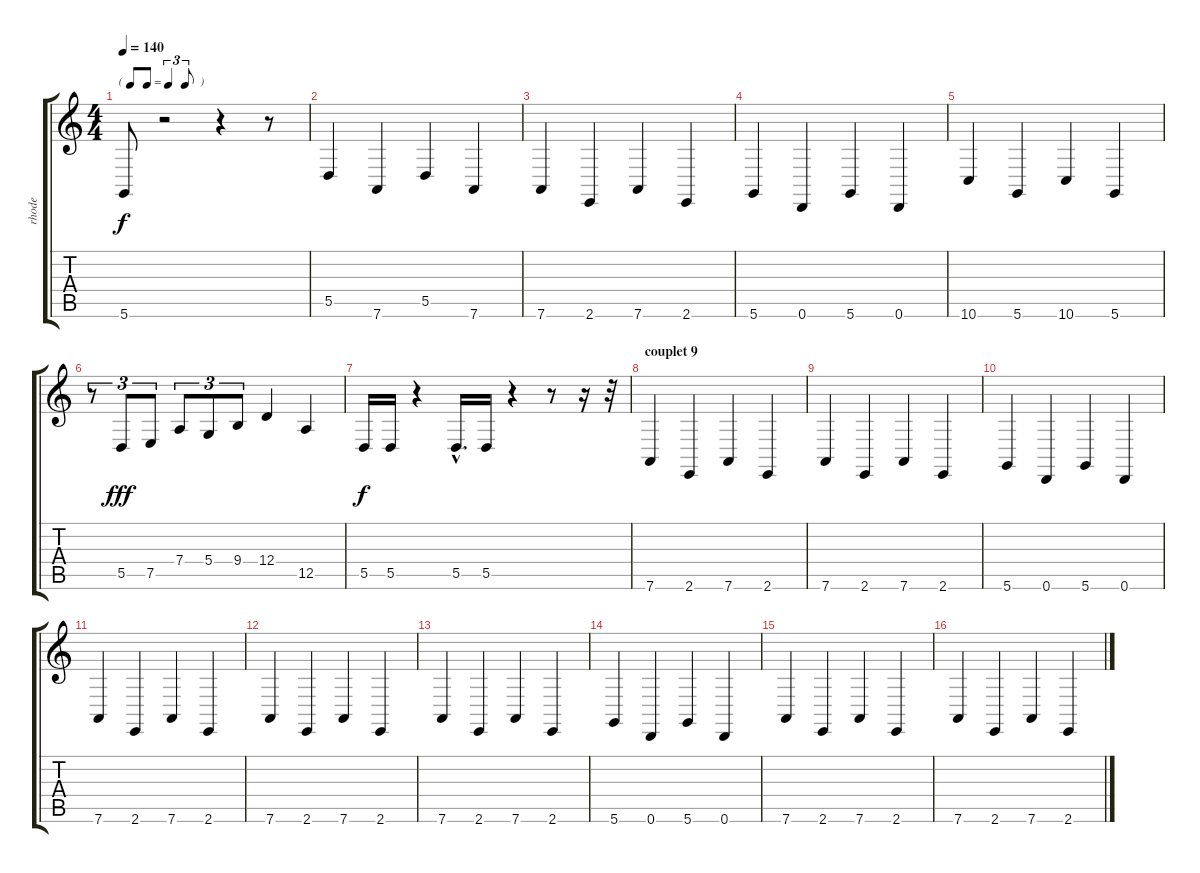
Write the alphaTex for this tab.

\track ("rhode" "rhode") {instrument electricpiano1}
\staff {score tabs}
\tuning (E4 B3 G3 D3 A2 D2) {hide}
\ts (4 4)
\tf triplet8th
\tempo 140
\clef g2
\ks c
5.6.8{dy f} r.2 r.4 r.8 |
5.5.4 7.6.4 5.5.4 7.6.4 |
7.6.4 2.6.4 7.6.4 2.6.4 |
5.6.4 0.6.4 5.6.4 0.6.4 |
10.6.4 5.6.4 10.6.4 5.6.4 |
r.8{tu (3 2)} 5.5.8{tu (3 2) dy fff} 7.5.8{tu (3 2)} 7.4.8{tu (3 2)} 5.4.8{tu (3 2)} 9.4.8{tu (3 2)} 12.4.4 12.5.4 |
5.5.16{dy f} 5.5.16 r.4 5.5{hac}.16{d} 5.5.16 r.4 r.8 r.16 r.32 |
\section ("" "couplet 9")
7.6.4 2.6.4 7.6.4 2.6.4 |
7.6.4 2.6.4 7.6.4 2.6.4 |
5.6.4 0.6.4 5.6.4 0.6.4 |
7.6.4 2.6.4 7.6.4 2.6.4 |
7.6.4 2.6.4 7.6.4 2.6.4 |
7.6.4 2.6.4 7.6.4 2.6.4 |
5.6.4 0.6.4 5.6.4 0.6.4 |
7.6.4 2.6.4 7.6.4 2.6.4 |
7.6.4 2.6.4 7.6.4 2.6.4
